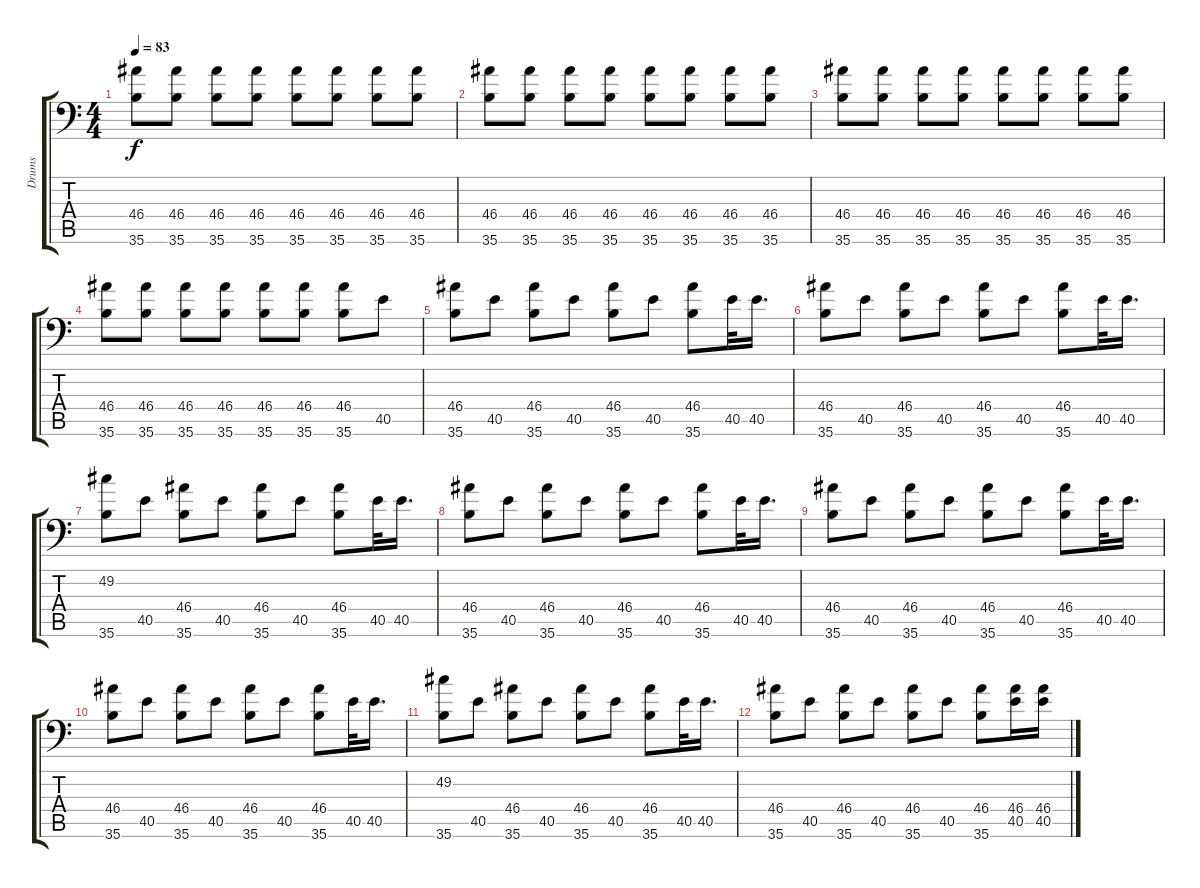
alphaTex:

\track ("Drums" "Drums") {instrument acousticgrandpiano}
\staff {score tabs}
\tuning (C-1 C-1 C-1 C-1 C-1 C-1) {hide}
\ts (4 4)
\tempo 83
\clef f4
\ks c
(46.4 35.6).8{dy f} (46.4 35.6).8 (46.4 35.6).8 (46.4 35.6).8 (46.4 35.6).8 (46.4 35.6).8 (46.4 35.6).8 (46.4 35.6).8 |
(46.4 35.6).8 (46.4 35.6).8 (46.4 35.6).8 (46.4 35.6).8 (46.4 35.6).8 (46.4 35.6).8 (46.4 35.6).8 (46.4 35.6).8 |
(46.4 35.6).8 (46.4 35.6).8 (46.4 35.6).8 (46.4 35.6).8 (46.4 35.6).8 (46.4 35.6).8 (46.4 35.6).8 (46.4 35.6).8 |
(46.4 35.6).8 (46.4 35.6).8 (46.4 35.6).8 (46.4 35.6).8 (46.4 35.6).8 (46.4 35.6).8 (46.4 35.6).8 40.5.8 |
(46.4 35.6).8 40.5.8 (46.4 35.6).8 40.5.8 (46.4 35.6).8 40.5.8 (46.4 35.6).8 40.5.32 40.5.16{d} |
(46.4 35.6).8 40.5.8 (46.4 35.6).8 40.5.8 (46.4 35.6).8 40.5.8 (46.4 35.6).8 40.5.32 40.5.16{d} |
(49.2 35.6).8 40.5.8 (46.4 35.6).8 40.5.8 (46.4 35.6).8 40.5.8 (46.4 35.6).8 40.5.32 40.5.16{d} |
(46.4 35.6).8 40.5.8 (46.4 35.6).8 40.5.8 (46.4 35.6).8 40.5.8 (46.4 35.6).8 40.5.32 40.5.16{d} |
(46.4 35.6).8 40.5.8 (46.4 35.6).8 40.5.8 (46.4 35.6).8 40.5.8 (46.4 35.6).8 40.5.32 40.5.16{d} |
(46.4 35.6).8 40.5.8 (46.4 35.6).8 40.5.8 (46.4 35.6).8 40.5.8 (46.4 35.6).8 40.5.32 40.5.16{d} |
(49.2 35.6).8 40.5.8 (46.4 35.6).8 40.5.8 (46.4 35.6).8 40.5.8 (46.4 35.6).8 40.5.32 40.5.16{d} |
(46.4 35.6).8 40.5.8 (46.4 35.6).8 40.5.8 (46.4 35.6).8 40.5.8 (46.4 35.6).8 (46.4 40.5).16 (46.4 40.5).16
